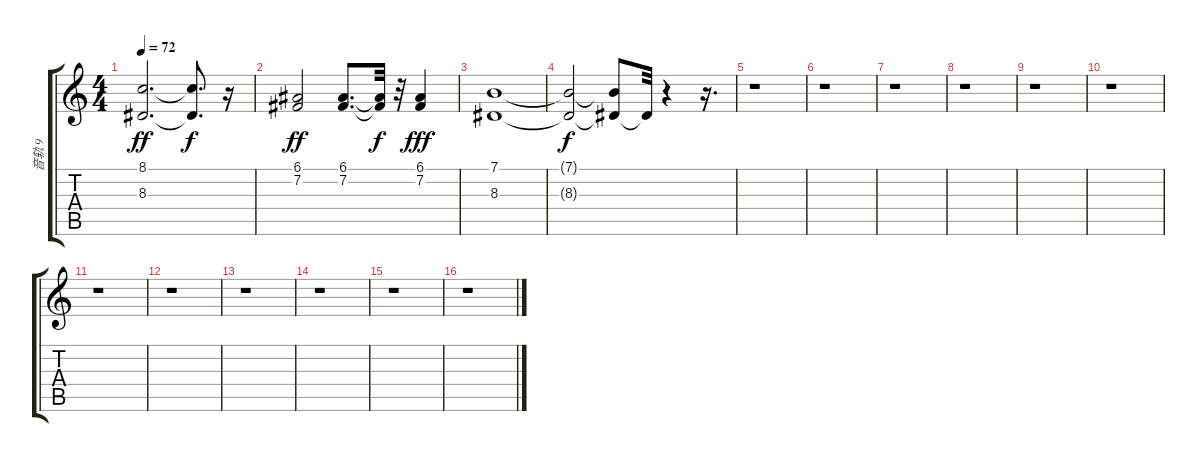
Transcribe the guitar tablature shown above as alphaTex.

\track ("音轨 9" "音轨 9") {instrument choiraahs}
\staff {score tabs}
\tuning (E4 B3 G3 D3 A2 E2) {hide}
\ts (4 4)
\tempo 72
\clef g2
\ks c
(8.1 8.3).2{d dy ff} (8.1{t} 8.3{t}).8{d dy f} r.16 |
(6.1 7.2).2{dy ff} (6.1 7.2).8{d} (6.1{t} 7.2{t}).32{dy f} r.32 (6.1 7.2).4{dy fff} |
(7.1 8.3).1 |
(7.1{t} 8.3{t}).2{dy f} (7.1{t} 8.3{t}).8 8.3{t}.32 r.4 r.16{d} |
r.1 |
r.1 |
r.1 |
r.1 |
r.1 |
r.1 |
r.1 |
r.1 |
r.1 |
r.1 |
r.1 |
r.1
